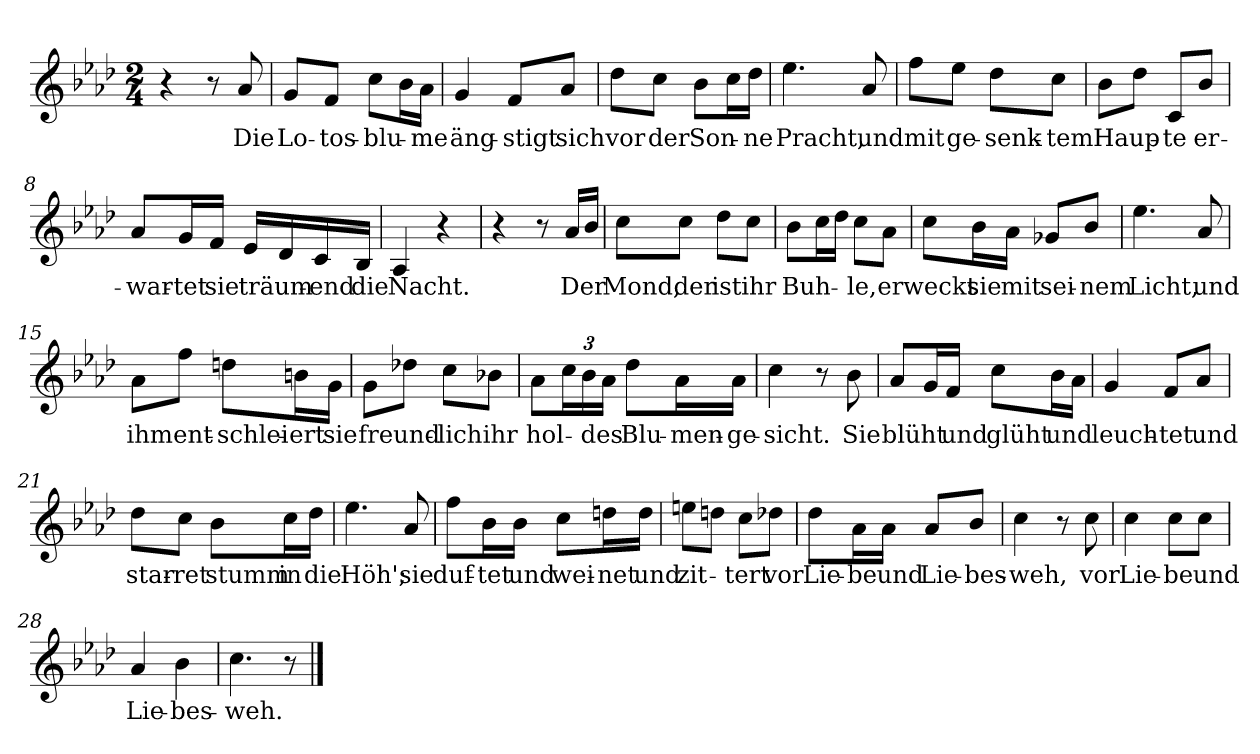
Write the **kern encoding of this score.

**kern	**text
*part1	*part1
*staff1	*staff1
*clefG2	*
*k[b-e-a-d-]	*
*M2/4	*
=1	=1
4r	.
8r	.
!	!LO:LY:b
8a-/	Die
=2	=2
!	!LO:LY:b
8g/L	Lo-
!	!LO:LY:b
8f/J	-tos-
!	!LO:LY:b
8cc\L	-blu-
16b-\L	.
!	!LO:LY:b
16a-\JJ	-me
=3	=3
!	!LO:LY:b
4g/	äng-
!	!LO:LY:b
8f/L	-stigt
!	!LO:LY:b
8a-/J	sich
=4	=4
!	!LO:LY:b
8dd-\L	vor
!	!LO:LY:b
8cc\J	der
!	!LO:LY:b
8b-\L	Son-
16cc\L	.
!	!LO:LY:b
16dd-\JJ	-ne
=5	=5
!	!LO:LY:b
4.ee-\	Pracht,
!	!LO:LY:b
8a-/	und
=6	=6
!	!LO:LY:b
8ff\L	mit
!	!LO:LY:b
8ee-\J	ge-
!	!LO:LY:b
8dd-\L	-senk-
!	!LO:LY:b
8cc\J	-tem
=7	=7
!	!LO:LY:b
8b-\L	Haup-
8dd-\J	.
!	!LO:LY:b
8c/L	-te
!	!LO:LY:b
8b-/J	er-
!!LO:LB:g=z
=8	=8
!	!LO:LY:b
8a-/L	-war-
!	!LO:LY:b
16g/L	-tet
!	!LO:LY:b
16f/JJ	sie
!	!LO:LY:b
16e-/LL	träum-
16d-/	.
!	!LO:LY:b
16c/	-end
!	!LO:LY:b
16B-/JJ	die
=9	=9
!	!LO:LY:b
4A-/	Nacht.
4r	.
=10	=10
4r	.
8r	.
!	!LO:LY:b
16a-/LL	Der
16b-/JJ	.
=11	=11
!	!LO:LY:b
8cc\L	Mond,
!	!LO:LY:b
8cc\J	der
!	!LO:LY:b
8dd-\L	ist
!	!LO:LY:b
8cc\J	ihr
=12	=12
!	!LO:LY:b
8b-\L	Buh-
16cc\L	.
16dd-\JJ	.
!	!LO:LY:b
8cc\L	-le,
!	!LO:LY:b
8a-\J	er
=13	=13
!	!LO:LY:b
8cc\L	weckt
!	!LO:LY:b
16b-\L	sie
!	!LO:LY:b
16a-\JJ	mit
!	!LO:LY:b
8g-X/L	sei-
!	!LO:LY:b
8b-/J	-nem
=14	=14
!	!LO:LY:b
4.ee-\	Licht,
!	!LO:LY:b
8a-/	und
!!LO:LB:g=z
=15	=15
!	!LO:LY:b
8a-\L	ihm
!	!LO:LY:b
8ff\J	ent-
!	!LO:LY:b
8ddn\L	-schlei-
!	!LO:LY:b
16bn\L	-ert
!	!LO:LY:b
16g\JJ	sie
=16	=16
!	!LO:LY:b
8g\L	freund-
8dd-X\J	.
!	!LO:LY:b
8cc\L	-lich
!	!LO:LY:b
8b-X\J	ihr
=17	=17
!	!LO:LY:b
8a-\L	hol-
24cc\L	.
24b-\	.
!	!LO:LY:b
24a-\JJ	-des
!	!LO:LY:b
8dd-\L	Blu-
!	!LO:LY:b
16a-\L	-men-
!	!LO:LY:b
16a-\JJ	-ge-
=18	=18
!	!LO:LY:b
4cc\	-sicht.
8r	.
!	!LO:LY:b
8b-\	Sie
=19	=19
!	!LO:LY:b
8a-/L	blüht
16g/L	.
!	!LO:LY:b
16f/JJ	und
!	!LO:LY:b
8cc\L	glüht
!	!LO:LY:b
16b-\L	und
16a-\JJ	.
=20	=20
!	!LO:LY:b
4g/	leuch-
!	!LO:LY:b
8f/L	-tet
!	!LO:LY:b
8a-/J	und
!!LO:LB:g=z
=21	=21
!	!LO:LY:b
8dd-\L	star-
!	!LO:LY:b
8cc\J	-ret
!	!LO:LY:b
8b-\L	stumm
!	!LO:LY:b
16cc\L	in
!	!LO:LY:b
16dd-\JJ	die
=22	=22
!	!LO:LY:b
4.ee-\	Höh';
!	!LO:LY:b
8a-/	sie
=23	=23
!	!LO:LY:b
8ff\L	duf-
!	!LO:LY:b
16b-\L	-tet
!	!LO:LY:b
16b-\JJ	und
!	!LO:LY:b
8cc\L	wei-
!	!LO:LY:b
16ddn\L	-net
!	!LO:LY:b
16dd\JJ	und
=24	=24
!	!LO:LY:b
8een\L	zit-
8ddn\J	.
!	!LO:LY:b
8cc\L	-tert
!	!LO:LY:b
8dd-X\J	vor
=25	=25
!	!LO:LY:b
8dd-\L	Lie-
!	!LO:LY:b
16a-\L	-be
!	!LO:LY:b
16a-\JJ	und
!	!LO:LY:b
8a-/L	Lie-
!	!LO:LY:b
8b-/J	-bes-
=26	=26
!	!LO:LY:b
4cc\	-weh,
8r	.
!	!LO:LY:b
8cc\	vor
=27	=27
!	!LO:LY:b
4cc\	Lie-
!	!LO:LY:b
8cc\L	-be
!	!LO:LY:b
8cc\J	und
!!LO:LB:g=z
=28	=28
!	!LO:LY:b
4a-/	Lie-
!	!LO:LY:b
4b-\	-bes-
=29	=29
!	!LO:LY:b
4.cc\	-weh.
8r	.
==	==
*-	*-
